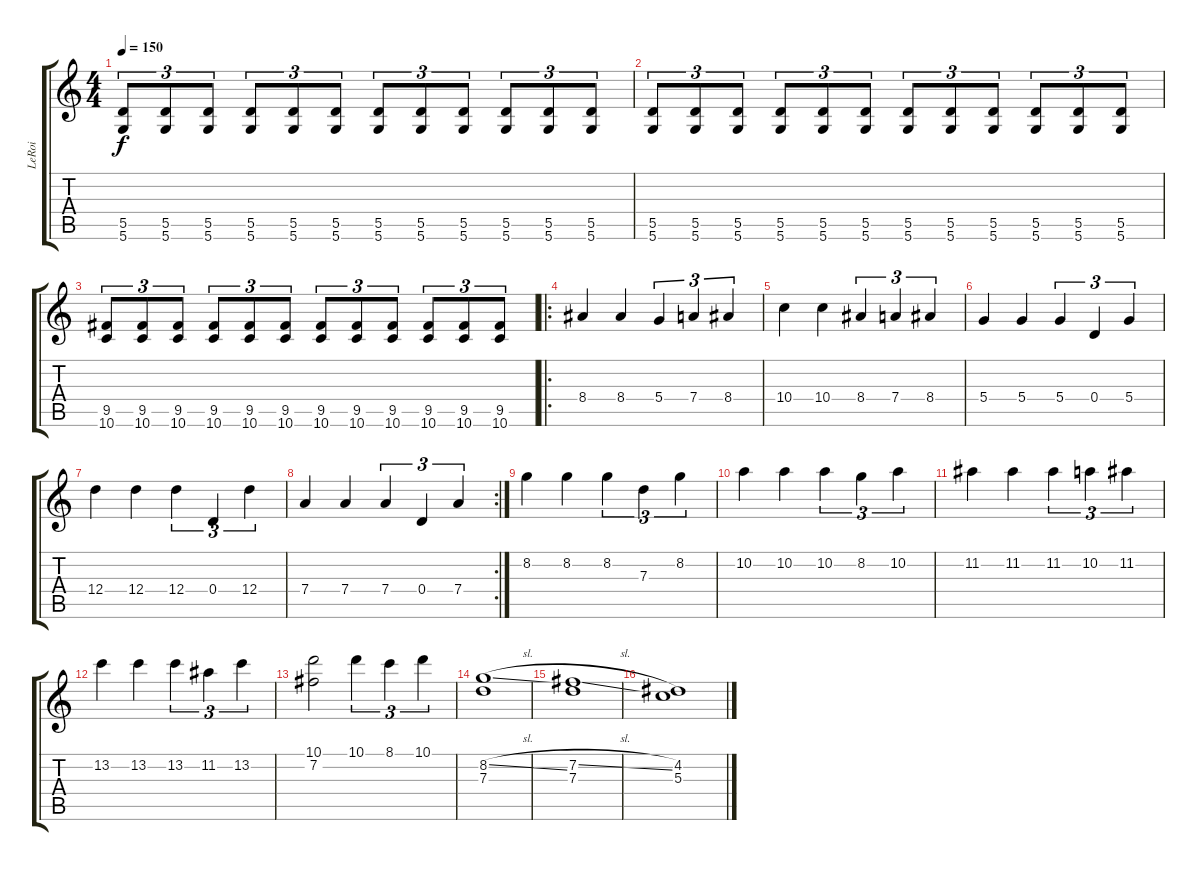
\track ("LeRoi" "LeRoi") {instrument distortionguitar}
\staff {score tabs}
\tuning (E4 B3 G3 D3 A2 D2) {hide}
\ts (4 4)
\tempo 150
\clef g2
\ks c
(5.5 5.6).8{tu (3 2) dy f} (5.5 5.6).8{tu (3 2)} (5.5 5.6).8{tu (3 2)} (5.5 5.6).8{tu (3 2)} (5.5 5.6).8{tu (3 2)} (5.5 5.6).8{tu (3 2)} (5.5 5.6).8{tu (3 2)} (5.5 5.6).8{tu (3 2)} (5.5 5.6).8{tu (3 2)} (5.5 5.6).8{tu (3 2)} (5.5 5.6).8{tu (3 2)} (5.5 5.6).8{tu (3 2)} |
(5.5 5.6).8{tu (3 2)} (5.5 5.6).8{tu (3 2)} (5.5 5.6).8{tu (3 2)} (5.5 5.6).8{tu (3 2)} (5.5 5.6).8{tu (3 2)} (5.5 5.6).8{tu (3 2)} (5.5 5.6).8{tu (3 2)} (5.5 5.6).8{tu (3 2)} (5.5 5.6).8{tu (3 2)} (5.5 5.6).8{tu (3 2)} (5.5 5.6).8{tu (3 2)} (5.5 5.6).8{tu (3 2)} |
(9.5 10.6).8{tu (3 2)} (9.5 10.6).8{tu (3 2)} (9.5 10.6).8{tu (3 2)} (9.5 10.6).8{tu (3 2)} (9.5 10.6).8{tu (3 2)} (9.5 10.6).8{tu (3 2)} (9.5 10.6).8{tu (3 2)} (9.5 10.6).8{tu (3 2)} (9.5 10.6).8{tu (3 2)} (9.5 10.6).8{tu (3 2)} (9.5 10.6).8{tu (3 2)} (9.5 10.6).8{tu (3 2)} |
\ro
8.4.4 8.4.4 5.4.4{tu (3 2)} 7.4.4{tu (3 2)} 8.4.4{tu (3 2)} |
10.4.4 10.4.4 8.4.4{tu (3 2)} 7.4.4{tu (3 2)} 8.4.4{tu (3 2)} |
5.4.4 5.4.4 5.4.4{tu (3 2)} 0.4.4{tu (3 2)} 5.4.4{tu (3 2)} |
12.4.4 12.4.4 12.4.4{tu (3 2)} 0.4.4{tu (3 2)} 12.4.4{tu (3 2)} |
\rc 2
7.4.4 7.4.4 7.4.4{tu (3 2)} 0.4.4{tu (3 2)} 7.4.4{tu (3 2)} |
8.2.4 8.2.4 8.2.4{tu (3 2)} 7.3.4{tu (3 2)} 8.2.4{tu (3 2)} |
10.2.4 10.2.4 10.2.4{tu (3 2)} 8.2.4{tu (3 2)} 10.2.4{tu (3 2)} |
11.2.4 11.2.4 11.2.4{tu (3 2)} 10.2.4{tu (3 2)} 11.2.4{tu (3 2)} |
13.2.4 13.2.4 13.2.4{tu (3 2)} 11.2.4{tu (3 2)} 13.2.4{tu (3 2)} |
(10.1 7.2).2 10.1.4{tu (3 2)} 8.1.4{tu (3 2)} 10.1.4{tu (3 2)} |
(8.2{sl} 7.3).1 |
(7.2{sl} 7.3).1 |
(4.2{sl} 5.3).1
